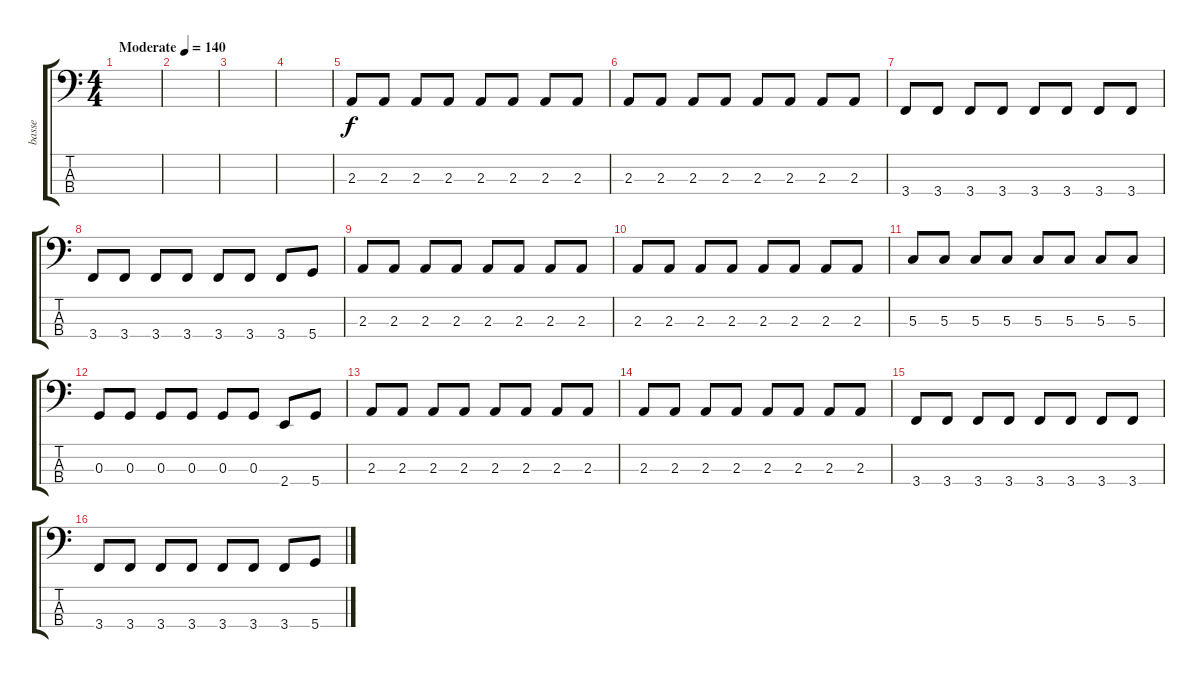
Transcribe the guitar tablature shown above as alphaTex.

\track ("basse" "basse") {instrument electricbassfinger}
\staff {score tabs}
\tuning (F2 C2 G1 D1) {hide}
\ts (4 4)
\tempo (140 "Moderate")
\clef f4
\ks c
|
|
|
|
2.3.8 2.3.8 2.3.8 2.3.8 2.3.8 2.3.8 2.3.8 2.3.8 |
2.3.8 2.3.8 2.3.8 2.3.8 2.3.8 2.3.8 2.3.8 2.3.8 |
3.4.8 3.4.8 3.4.8 3.4.8 3.4.8 3.4.8 3.4.8 3.4.8 |
3.4.8 3.4.8 3.4.8 3.4.8 3.4.8 3.4.8 3.4.8 5.4.8 |
2.3.8 2.3.8 2.3.8 2.3.8 2.3.8 2.3.8 2.3.8 2.3.8 |
2.3.8 2.3.8 2.3.8 2.3.8 2.3.8 2.3.8 2.3.8 2.3.8 |
5.3.8 5.3.8 5.3.8 5.3.8 5.3.8 5.3.8 5.3.8 5.3.8 |
0.3.8 0.3.8 0.3.8 0.3.8 0.3.8 0.3.8 2.4.8 5.4.8 |
2.3.8 2.3.8 2.3.8 2.3.8 2.3.8 2.3.8 2.3.8 2.3.8 |
2.3.8 2.3.8 2.3.8 2.3.8 2.3.8 2.3.8 2.3.8 2.3.8 |
3.4.8 3.4.8 3.4.8 3.4.8 3.4.8 3.4.8 3.4.8 3.4.8 |
3.4.8 3.4.8 3.4.8 3.4.8 3.4.8 3.4.8 3.4.8 5.4.8
